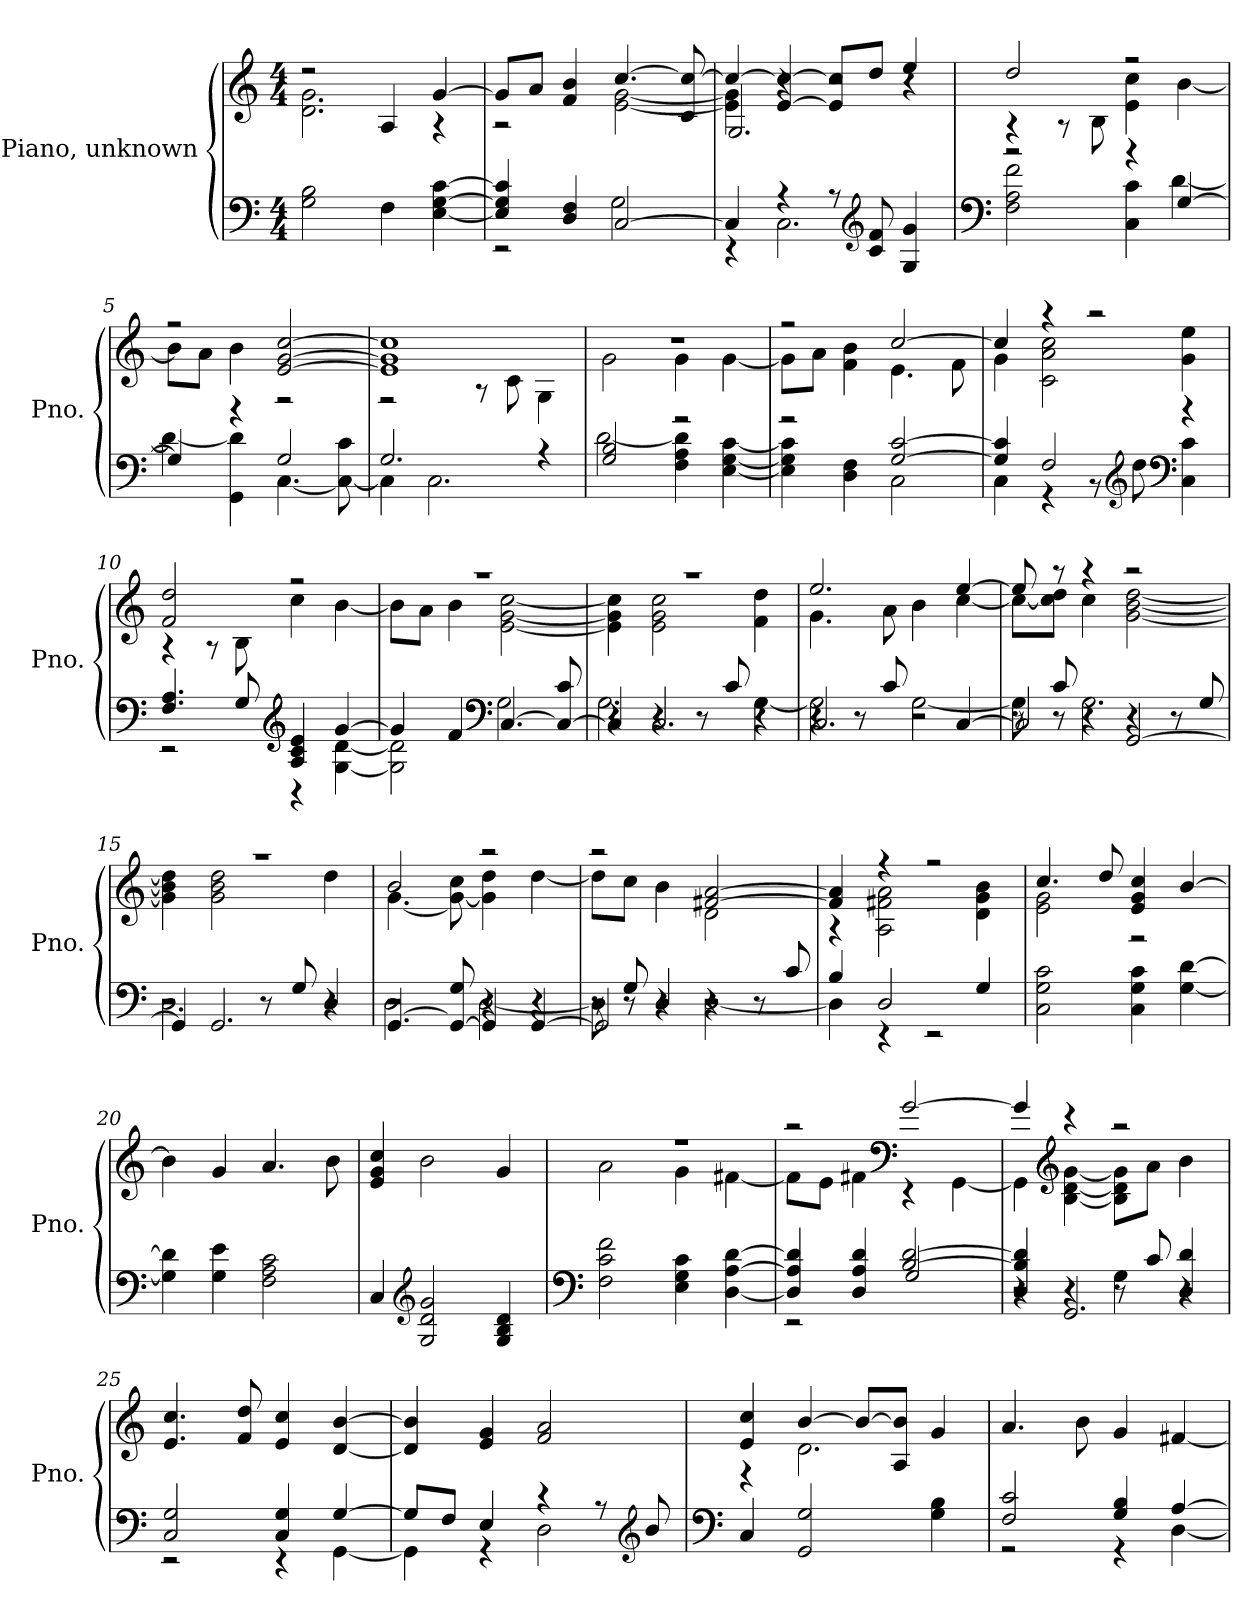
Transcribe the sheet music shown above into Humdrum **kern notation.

**kern	**kern
*part1	*part1
*staff2	*staff1
*I"Piano, unknown	*
*I'Pno.	*
*clefF4	*clefG2
*k[]	*k[]
*M4/4	*M4/4
*MM120	*MM120
=1	=1
*	*^
2G\ 2B\	2r	2.d\ 2.g\
4F\	4A/	.
[4E\ [4G\ [4c\	[4g/	4r
=2	=2	=2
*^	*	*
4E/] 4G/] 4c/]	2r	8g/L]	2r
.	.	8a/J	.
4D/ 4F/	.	4f/ 4b/	.
[2C/	2G\	[4.cc/	[2e\ [2g\
.	.	8c/ 8cc/_	.
=3	=3	=3	=3
*	*	*	*^
4C/]	4r	4cc/_	4e\] 4g\]	2.G/
4r	2.C\	[4e/ 4cc/_	4r	.
8r	.	8e/] 8cc/]L	2r	.
*clefG2	*	*	*	*
8c/ 8f/	.	8dd/J	.	.
4G/ 4g/	.	4ee/	.	4r
*	*	*v	*v	*v
=4	=4	=4
*clefF4	*	*
*	*	*^
2r	2F\ 2A\ 2f\	2dd/	4r
.	.	.	8r
.	.	.	8B\
4r	4C\ 4c\	2r	4e\ 4cc\
[4G/	[4d\	.	[4b\
=5	=5	=5	=5
4G/]	4d\_	2r	8b\L]
.	.	.	8a\J
4r	4GG\ 4d\]	.	4b\
2G/	[4.C\	[2e/ [2g/ [2cc/	2r
.	8C\_ 8c\	.	.
=6	=6	=6	=6
2.G/	4C\]	1e] 1g] 1cc]	2r
.	2.C\	.	.
.	.	.	8r
.	.	.	8c\
4r	.	.	4G\
!!LO:LB:g=z	!!
=7	=7	=7	=7
2G/ 2B/	[2d\	1r	2g\
2r	4F\ 4A\ 4d\]	.	4g\
.	[4E\ [4G\ [4c\	.	[4g\
=8	=8	=8	=8
2r	4E\] 4G\] 4c\]	2r	8g\L]
.	.	.	8a\J
.	4D\ 4F\	.	4f\ 4b\
[2G/ [2c/	2C\	[2cc/	4.e\
.	.	.	8f\
=9	=9	=9	=9
4G/] 4c/]	4C\	4cc/]	4g\
2F/	4r	4r	2c\ 2a\ 2cc\
.	8r	2r	.
*clefG2	*	*	*
.	8dd\	.	.
*clefF4	*	*	*
4r	4C\ 4c\	.	4g\ 4ee\
=10	=10	=10	=10
4.F/ 4.A/	2r	2f/ 2dd/	4r
.	.	.	8r
8G/	.	.	8B\
*clefG2	*	*	*
4A/ 4c/ 4e/	4r	2r	4cc\
[4g/	[4G\ [4d\	.	[4b\
=11	=11	=11	=11
4g/]	2G\] 2d\]	1r	8b\L]
.	.	.	8a\J
4f/	.	.	4b\
*clefF4	*	*	*
[4.C/	2G\	.	[2e\ [2g\ [2cc\
8C/_ 8c/	.	.	.
!!LO:LB:g=z	!!
=12	=12	=12	=12
*	*^	*	*
4C/]	2.G\	4r	1r	4e\] 4g\] 4cc\]
4r	.	2.C/	.	2e\ 2g\ 2cc\
8r	.	.	.	.
8c/	.	.	.	.
4r	[4G\	.	.	4f\ 4dd\
=13	=13	=13	=13	=13
4r	2G\]	2.C/	2.ee/	4.g\
8r	.	.	.	.
8c/	.	.	.	8a\
2r	[2G\	.	.	4b\
.	.	[4C/	[4ee/	[4cc\
=14	=14	=14	=14	=14
8r	8G\]	2C/]	8ee/]	8cc\L_
8c/	8r	.	8r	8cc\] 8dd\J
4r	2.G\	.	4r	4cc\
4r	.	[2GG/	2r	[2g\ [2b\ [2dd\
8r	.	.	.	.
8G/	.	.	.	.
=15	=15	=15	=15	=15
2r	2.D\	4GG/]	1r	4g\] 4b\] 4dd\]
.	.	2.GG/	.	2g\ 2b\ 2dd\
8r	.	.	.	.
8G/	.	.	.	.
4D/	4r	.	.	4dd\
=16	=16	=16	=16	=16
[4.GG/	2D\	2r	2b/	[4.g\
8GG/_ 8G/	.	.	.	8g\_ 8cc\
4GG/]	[2D\	4r	2r	4g\] 4dd\
4r	.	[4GG/	.	[4dd\
!!LO:LB:g=z	!!
=17	=17	=17	=17	=17
8r	8D\]	2GG/]	2r	8dd\L]
8G/	8r	.	.	8cc\J
4D/	4r	.	.	4b\
4r	[2D\	2r	[2f#X/ [2a/	2d\
8r	.	.	.	.
8c/	.	.	.	.
*	*v	*v	*	*
=18	=18	=18	=18
4B/	4D\]	4f#/] 4a/]	4r
2D/	4r	4r	2A\ 2f#X\ 2a\
.	2r	2r	.
4G/	.	.	4d\ 4g\ 4b\
*v	*v	*	*
=19	=19	=19
2C\ 2G\ 2c\	4.cc/	2e\ 2g\
.	8dd/	.
4C\ 4G\ 4c\	4e/ 4g/ 4cc/	2r
[4G\ [4d\	[4b/	.
*	*v	*v
=20	=20
4G\] 4d\]	4b\]
4G\ 4e\	4g/
2F\ 2A\ 2c\	4.a/
.	8b\
=21	=21
4C/	4e/ 4g/ 4cc/
*clefG2	*
2G/ 2d/ 2g/	2b\
4G/ 4B/ 4d/	4g/
=22	=22
*clefF4	*
*	*^
2F\ 2c\ 2f\	1r	2a\
4E\ 4G\ 4c\	.	4g\
[4D\ [4A\ [4d\	.	[4f#X\
!!LO:LB:g=z	!!
=23	=23	=23
*^	*	*
4D/] 4A/] 4d/]	2r	2r	8f#\L]
.	.	.	8e\J
4D/ 4A/ 4d/	.	.	4f#X\
*	*	*clefF4	*
[2B/ [2d/	2G/	[2g/	4r
.	.	.	[4GG\
=24	=24	=24	=24
*	*^	*	*
4D/ 4B/] 4d/]	2r	4r	4g/]	4GG\]
*	*	*	*clefG2	*
4r	.	2.GG/	4r	[4B\ [4d\ [4g\
8r	4G\	.	2r	8B\] 8d\] 8g\]L
8c/	.	.	.	8a\J
4D/ 4d/	4r	.	.	4b\
*	*v	*v	*	*
*	*	*v	*v
=25	=25	=25
2C/ 2G/	2r	4.e/ 4.cc/
.	.	8f/ 8dd/
4C/ 4G/	4r	4e/ 4cc/
[4G/	[4GG\	[4d/ [4b/
=26	=26	=26
8G/L]	4GG\]	4d/] 4b/]
8F/J	.	.
4E/	4r	4e/ 4g/
4r	2D\	2f/ 2a/
8r	.	.
*clefG2	*	*
8b/	.	.
*v	*v	*
=27	=27
*clefF4	*
*	*^
4C/	4e/ 4cc/	4r
2GG/ 2G/	[4b/	2.d\
.	8b/L_	.
.	8A/ 8b/]J	.
4G\ 4B\	4g/	.
*	*v	*v
!!LO:LB:g=z
=28	=28
*^	*
2F/ 2c/	2r	4.a/
.	.	8b\
4G/ 4B/	4r	4g/
[4A/	[4D\	[4f#X/
*v	*v	*
=	=
*-	*-
